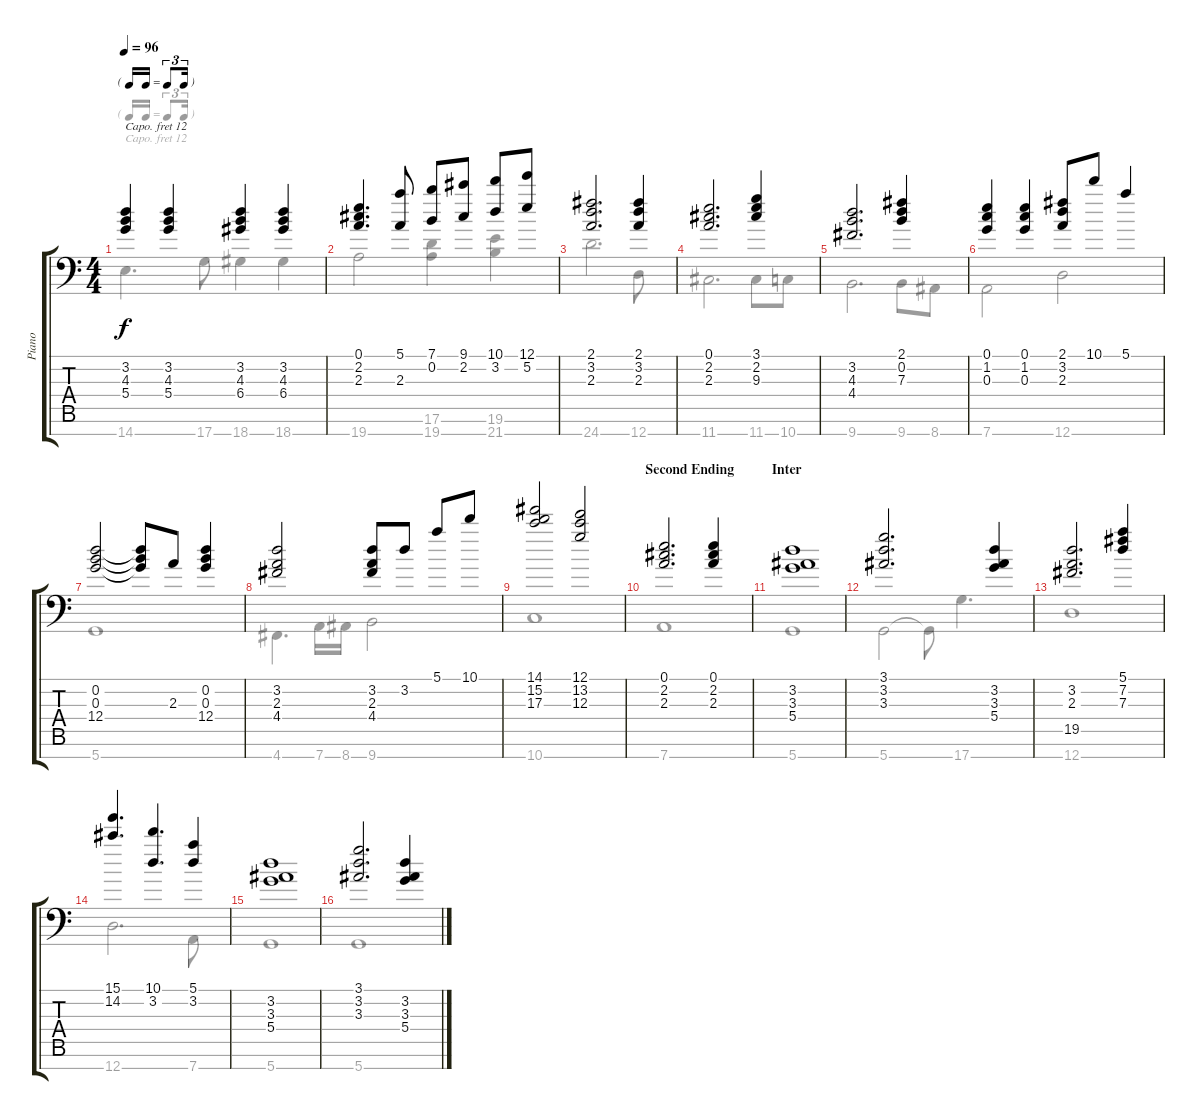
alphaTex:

\track ("Piano" "Piano") {instrument brightacousticpiano}
\staff {score tabs}
\capo 12
\tuning (E4 B3 G3 D3 B1 A1 D1) {hide}
\voice
\ts (4 4)
\tf triplet16th
\tempo 96
\clef f4
\ks c
(3.2 4.3 5.4).4{dy f} (3.2 4.3 5.4).4 (3.2 4.3 6.4).4 (3.2 4.3 6.4).4 |
(0.1 2.2 2.3).4{d} (5.1 2.3).8 (7.1 0.2).8 (9.1 2.2).8 (10.1 3.2).8 (12.1 5.2).8 |
(2.1 3.2 2.3).2{d} (2.1 3.2 2.3).4 |
(0.1 2.2 2.3).2{d} (3.1 2.2 9.3).4 |
(3.2 4.3 4.4).2{d} (2.1 0.2 7.3).4 |
(0.1 1.2 0.3).4 (0.1 1.2 0.3).4 (2.1 3.2 2.3).8 10.1.8 5.1.4 |
(0.2 0.3 12.4).2 (0.2{t} 0.3{t} 12.4{t}).8 2.3.8 (0.2 0.3 12.4).4 |
(3.2 2.3 4.4).2 (3.2 2.3 4.4).8 3.2.8 5.1.8 10.1.8 |
(14.1 15.2 17.3).2 (12.1 13.2 12.3).2 |
\section ("" "Second Ending")
(0.1 2.2 2.3).2{d} (0.1 2.2 2.3).4 |
\section ("" "Inter")
(3.2 3.3 5.4).1 |
(3.1 3.2 3.3).2{d} (3.2 3.3 5.4).4 |
(3.2 2.3 19.5).2{d} (5.1 7.2 7.3).4 |
(15.1 14.2).4{d} (10.1 3.2).4{d} (5.1 3.2).4 |
(3.2 3.3 5.4).1 |
(3.1 3.2 3.3).2{d} (3.2 3.3 5.4).4
\voice
\clef f4
\ottava regular
\simile none
\ks c
14.7.4{d dy f} 17.7.8 18.7.4 18.7.4 |
19.7.2 (17.6 19.7).4 (19.6 21.7).4 |
24.7.2{d} 12.7.8 |
11.7.2{d} 11.7.8 10.7.8 |
9.7.2{d} 9.7.8 8.7.8 |
7.7.2 12.7.2 |
5.7.1 |
4.7.4{d} 7.7.16 8.7.16 9.7.2 |
10.7.1 |
7.7.1 |
5.7.1 |
5.7.2 5.7{t}.8 17.7.4{d} |
12.7.1 |
12.7.2{d} 7.7.8 |
5.7.1 |
5.7.1
